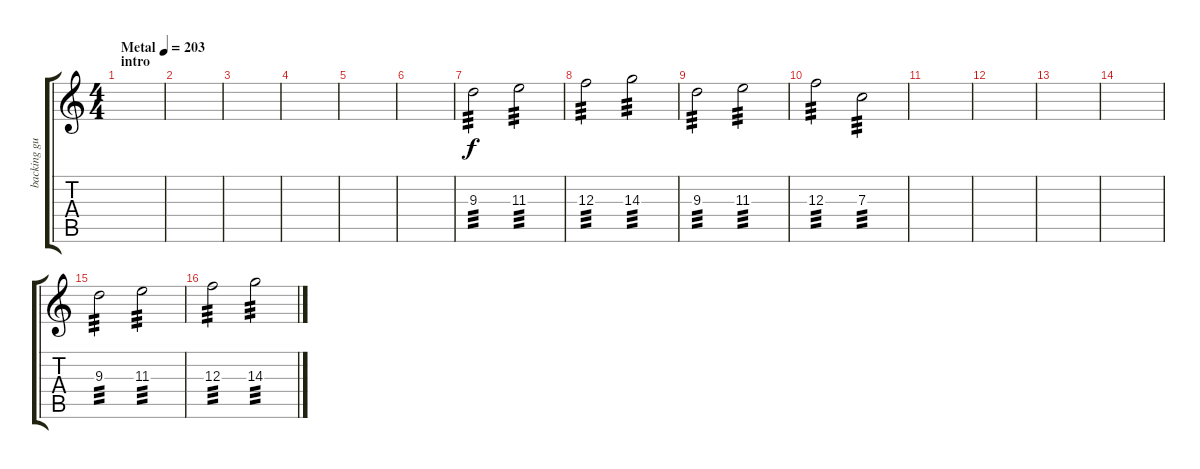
\track ("backing guitar" "backing gu") {instrument distortionguitar}
\staff {score tabs}
\tuning (D4 A3 F3 C3 G2 C2) {hide}
\ts (4 4)
\section ("" "intro")
\tempo (203 "Metal")
\clef g2
\ks c
|
|
|
|
|
|
9.3.2{tp 3} 11.3.2{tp 3} |
12.3.2{tp 3} 14.3.2{tp 3} |
9.3.2{tp 3} 11.3.2{tp 3} |
12.3.2{tp 3} 7.3.2{tp 3} |
|
|
|
|
9.3.2{tp 3} 11.3.2{tp 3} |
12.3.2{tp 3} 14.3.2{tp 3}
